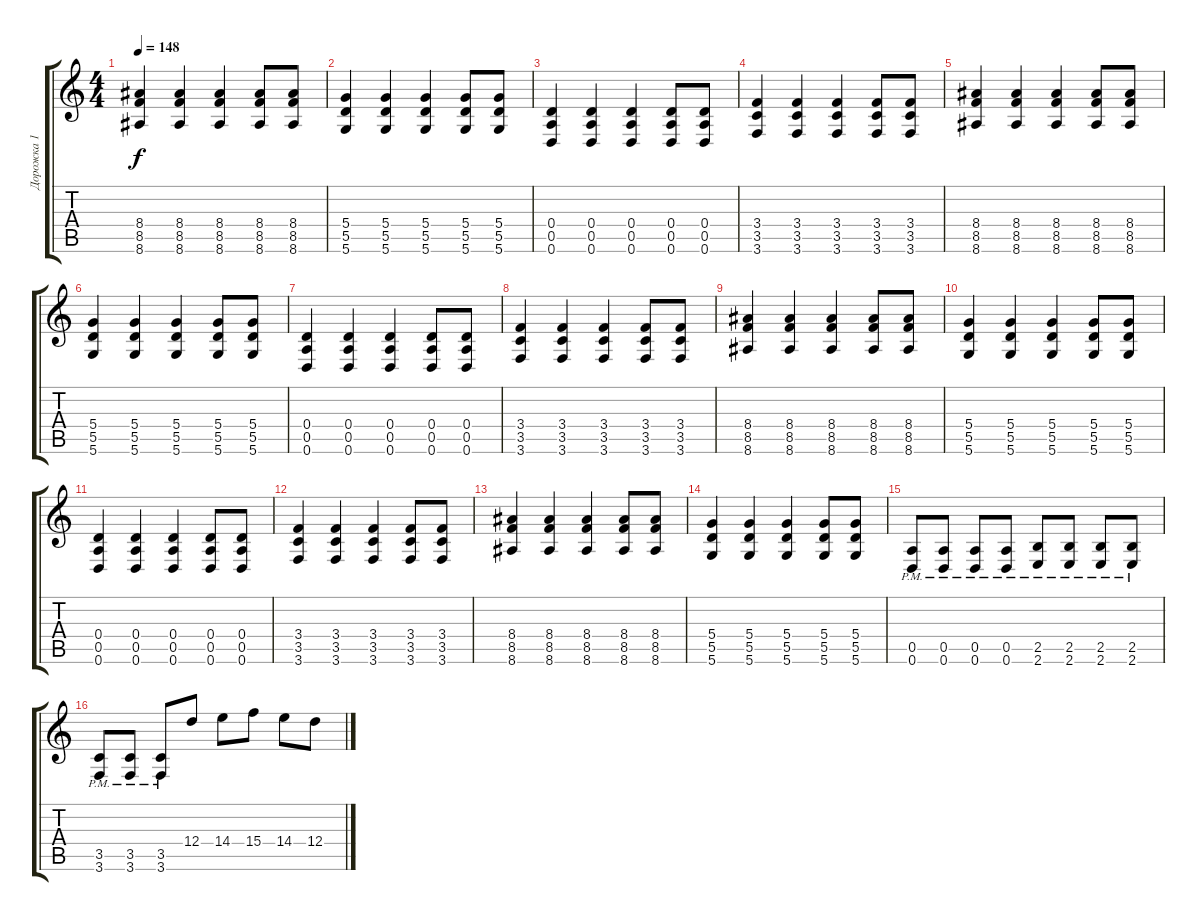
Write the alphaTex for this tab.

\track ("Дорожка 1" "Дорожка 1") {instrument overdrivenguitar}
\staff {score tabs}
\tuning (E4 B3 G3 D3 A2 D2) {hide}
\ts (4 4)
\tempo 148
\clef g2
\ks c
(8.4 8.5 8.6).4{dy f} (8.4 8.5 8.6).4 (8.4 8.5 8.6).4 (8.4 8.5 8.6).8 (8.4 8.5 8.6).8 |
(5.4 5.5 5.6).4 (5.4 5.5 5.6).4 (5.4 5.5 5.6).4 (5.4 5.5 5.6).8 (5.4 5.5 5.6).8 |
(0.4 0.5 0.6).4 (0.4 0.5 0.6).4 (0.4 0.5 0.6).4 (0.4 0.5 0.6).8 (0.4 0.5 0.6).8 |
(3.4 3.5 3.6).4 (3.4 3.5 3.6).4 (3.4 3.5 3.6).4 (3.4 3.5 3.6).8 (3.4 3.5 3.6).8 |
(8.4 8.5 8.6).4 (8.4 8.5 8.6).4 (8.4 8.5 8.6).4 (8.4 8.5 8.6).8 (8.4 8.5 8.6).8 |
(5.4 5.5 5.6).4 (5.4 5.5 5.6).4 (5.4 5.5 5.6).4 (5.4 5.5 5.6).8 (5.4 5.5 5.6).8 |
(0.4 0.5 0.6).4 (0.4 0.5 0.6).4 (0.4 0.5 0.6).4 (0.4 0.5 0.6).8 (0.4 0.5 0.6).8 |
(3.4 3.5 3.6).4 (3.4 3.5 3.6).4 (3.4 3.5 3.6).4 (3.4 3.5 3.6).8 (3.4 3.5 3.6).8 |
(8.4 8.5 8.6).4 (8.4 8.5 8.6).4 (8.4 8.5 8.6).4 (8.4 8.5 8.6).8 (8.4 8.5 8.6).8 |
(5.4 5.5 5.6).4 (5.4 5.5 5.6).4 (5.4 5.5 5.6).4 (5.4 5.5 5.6).8 (5.4 5.5 5.6).8 |
(0.4 0.5 0.6).4 (0.4 0.5 0.6).4 (0.4 0.5 0.6).4 (0.4 0.5 0.6).8 (0.4 0.5 0.6).8 |
(3.4 3.5 3.6).4 (3.4 3.5 3.6).4 (3.4 3.5 3.6).4 (3.4 3.5 3.6).8 (3.4 3.5 3.6).8 |
(8.4 8.5 8.6).4 (8.4 8.5 8.6).4 (8.4 8.5 8.6).4 (8.4 8.5 8.6).8 (8.4 8.5 8.6).8 |
(5.4 5.5 5.6).4 (5.4 5.5 5.6).4 (5.4 5.5 5.6).4 (5.4 5.5 5.6).8 (5.4 5.5 5.6).8 |
(0.5{pm} 0.6{pm}).8 (0.5{pm} 0.6{pm}).8 (0.5{pm} 0.6{pm}).8 (0.5{pm} 0.6{pm}).8 (2.5{pm} 2.6{pm}).8 (2.5{pm} 2.6{pm}).8 (2.5{pm} 2.6{pm}).8 (2.5{pm} 2.6{pm}).8 |
(3.5{pm} 3.6{pm}).8 (3.5{pm} 3.6{pm}).8 (3.5{pm} 3.6{pm}).8 12.4.8{instrument overdrivenguitar} 14.4.8 15.4.8 14.4.8 12.4.8
